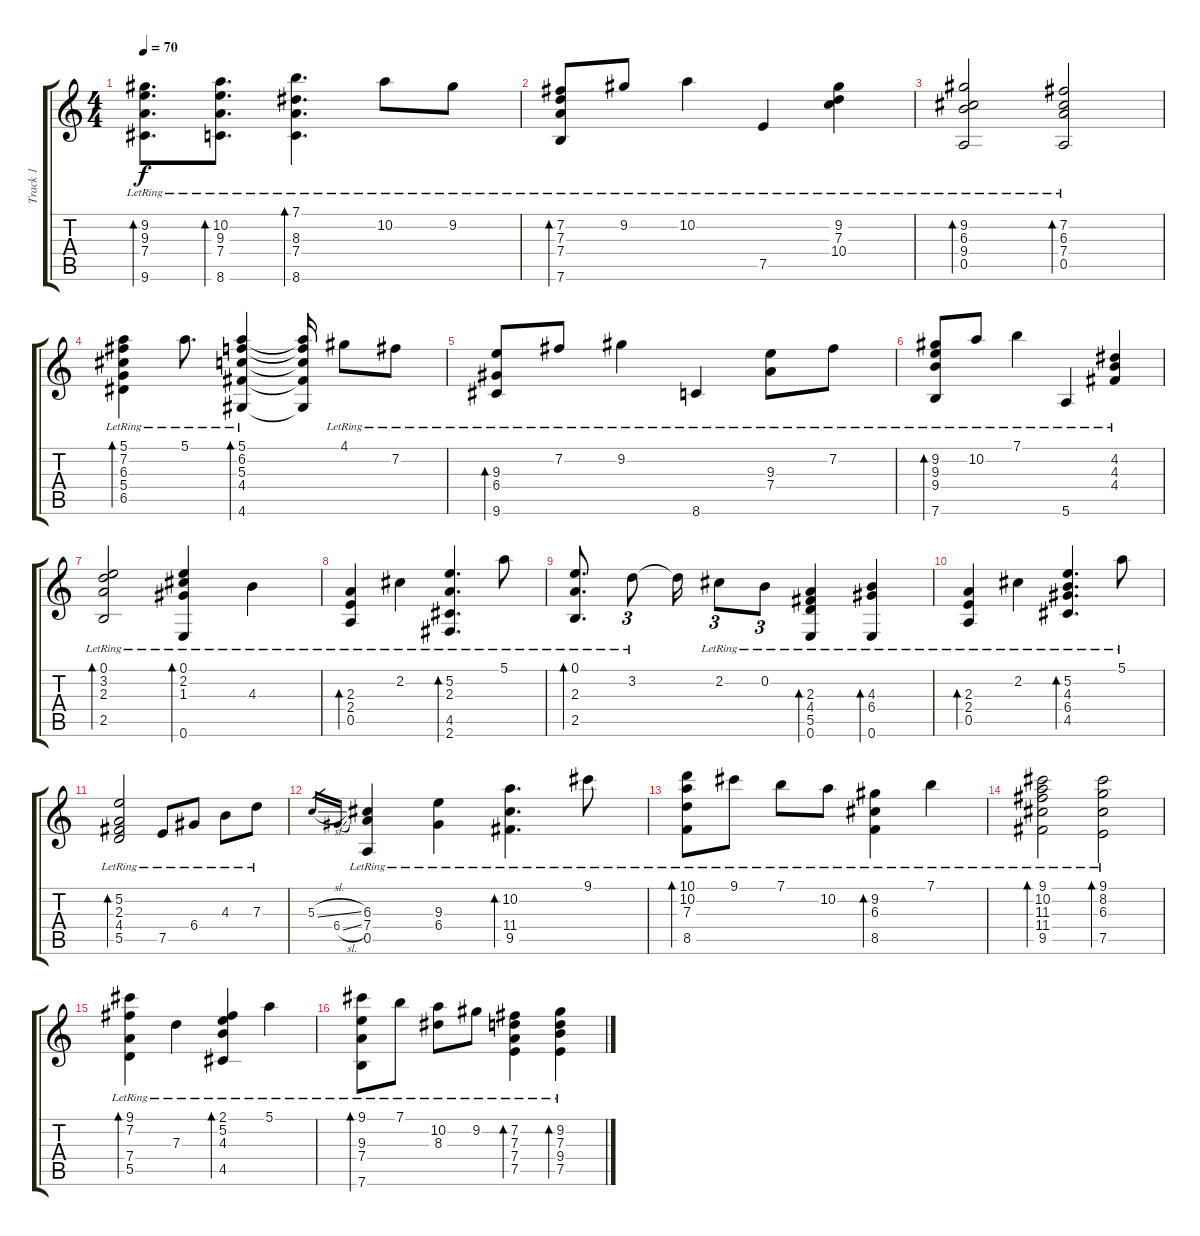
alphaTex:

\track ("Track 1" "Track 1") {instrument acousticguitarnylon}
\staff {score tabs}
\tuning (E4 B3 G3 D3 A2 E2) {hide}
\ts (4 4)
\tempo 70
\clef g2
\ks c
(9.2{lr} 9.3{lr} 7.4{lr} 9.6{lr}).8{d bd 240 dy f} (10.2{lr} 9.3 7.4 8.6).8{d bd 240} (7.1{lr} 8.3{lr} 7.4{lr} 8.6{lr}).4{d bd 240} 10.2{lr}.8 9.2{lr}.8 |
(7.2{lr} 7.3{lr} 7.4{lr} 7.6{lr}).8{bd 240} 9.2{lr}.8 10.2{lr}.4 7.5{lr}.4 (9.2{lr} 7.3{lr} 10.4{lr}).4 |
(9.2{lr} 6.3{lr} 9.4{lr} 0.5{lr}).2{bd 240} (7.2{lr} 6.3{lr} 7.4{lr} 0.5{lr}).2{bd 240} |
(5.1{lr} 7.2{lr} 6.3{lr} 5.4{lr} 6.5{lr}).4{bd 240} 5.1{lr}.8{d} (5.1{lr} 6.2{lr} 5.3{lr} 4.4{lr} 4.6{lr}).4{bd 240} (5.1{t} 6.2{t} 5.3{t} 4.4{t} 4.6{t}).16 4.1{lr}.8 7.2{lr}.8 |
(9.3{lr} 6.4{lr} 9.6{lr}).8{bd 240} 7.2{lr}.8 9.2{lr}.4 8.6{lr}.4 (9.3{lr} 7.4{lr}).8 7.2{lr}.8 |
(9.2{lr} 9.3{lr} 9.4{lr} 7.6{lr}).8{bd 240} 10.2{lr}.8 7.1{lr}.4 5.6{lr}.4 (4.2{lr} 4.3{lr} 4.4{lr}).4 |
(0.1{lr} 3.2{lr} 2.3{lr} 2.5{lr}).2{bd 240} (0.1{lr} 2.2{lr} 1.3{lr} 0.6{lr}).4{bd 240} 4.3{lr}.4 |
(2.3{lr} 2.4{lr} 0.5{lr}).4{bd 240} 2.2{lr}.4 (5.2{lr} 2.3{lr} 4.5{lr} 2.6{lr}).4{d bd 240} 5.1{lr}.8 |
(0.1{lr} 2.3{lr} 2.5{lr}).8{d bd 240} 3.2{lr}.8{tu (3 2)} 3.2{t}.16 2.2{lr}.8{tu (3 2)} 0.2{lr}.8{tu (3 2)} (2.3{lr} 4.4{lr} 5.5{lr} 0.6{lr}).4{bd 240} (4.3{lr} 6.4{lr} 0.6{lr}).4{bd 240} |
(2.3{lr} 2.4{lr} 0.5{lr}).4{bd 240} 2.2{lr}.4 (5.2{lr} 4.3{lr} 6.4{lr} 4.5{lr}).4{d bd 240} 5.1{lr}.8 |
(5.2{lr} 2.3{lr} 4.4{lr} 5.5{lr}).2{bd 240} 7.5{lr}.8 6.4{lr}.8 4.3{lr}.8 7.3{lr}.8 |
5.3{sl}.16{gr} 6.4{sl}.16{gr} (6.3{lr} 7.4{lr} 0.5{lr}).4 (9.3{lr} 6.4{lr}).4 (10.2{lr} 11.4{lr} 9.5{lr}).4{d bd 240} 9.1{lr}.8 |
(10.1{lr} 10.2{lr} 7.3{lr} 8.5{lr}).8{bd 240} 9.1{lr}.8 7.1{lr}.8 10.2{lr}.8 (9.2{lr} 6.3{lr} 8.5{lr}).4{bd 240} 7.1{lr}.4 |
(9.1{lr} 10.2{lr} 11.3{lr} 11.4{lr} 9.5{lr}).2{bd 240} (9.1{lr} 8.2{lr} 6.3{lr} 7.5{lr}).2{bd 240} |
(9.1{lr} 7.2{lr} 7.4{lr} 5.5{lr}).4{bd 240} 7.3{lr}.4 (2.1{lr} 5.2{lr} 4.3{lr} 4.5{lr}).4{bd 240} 5.1{lr}.4 |
(9.1{lr} 9.3{lr} 7.4{lr} 7.6{lr}).8{bd 240} 7.1{lr}.8 (10.2{lr} 8.3{lr}).8 9.2{lr}.8 (7.2{lr} 7.3{lr} 7.4{lr} 7.5{lr}).4{bd 240} (9.2{lr} 7.3{lr} 9.4{lr} 7.5{lr}).4{bd 240}
